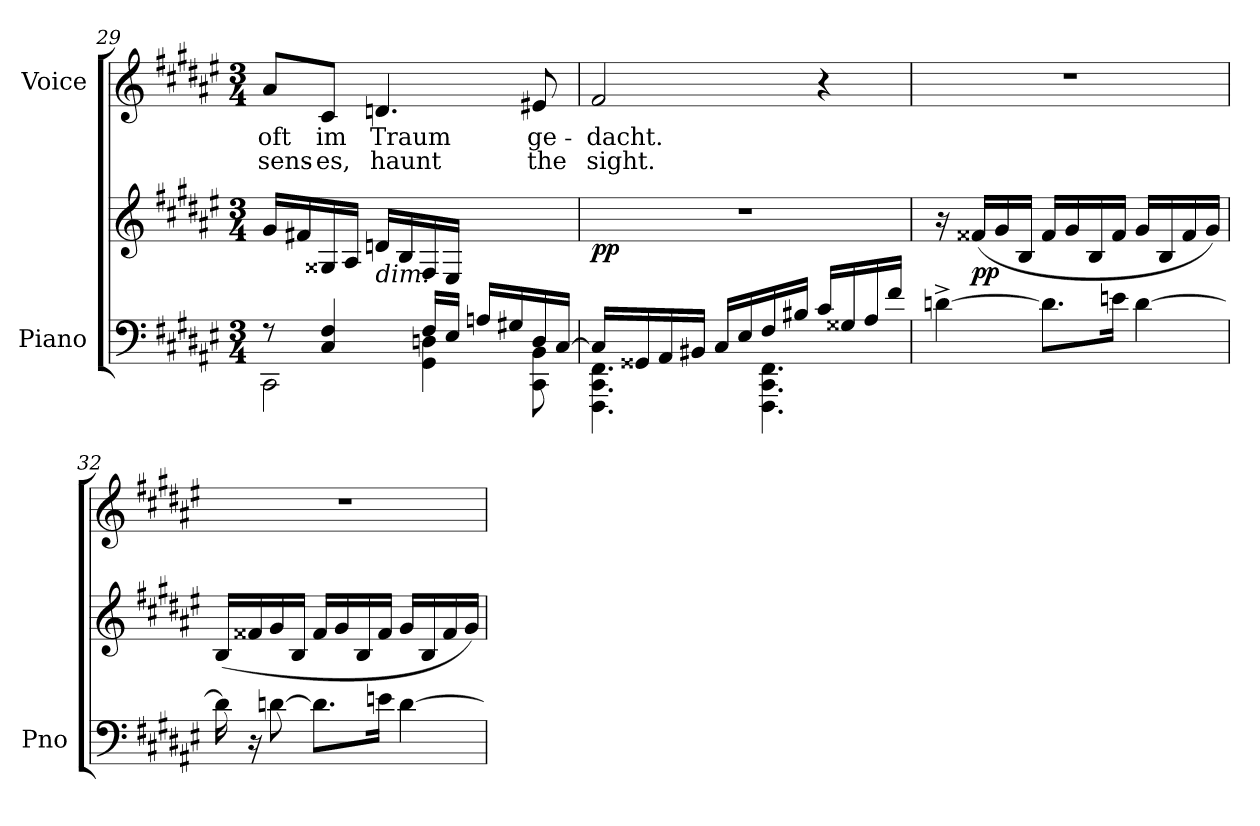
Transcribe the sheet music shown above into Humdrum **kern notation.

**kern	**kern	**dynam	**kern	**text	**text
*part2	*part2	*part2	*part1	*part1	*part1
*staff3	*staff2	*staff2/3	*staff1	*staff1	*staff1
*I"Piano	*	*	*I"Voice	*	*
*I'Pno	*	*	*	*	*
*clefF4	*clefG2	*	*clefG2	*	*
*k[f#c#g#d#a#e#]	*k[f#c#g#d#a#e#]	*	*k[f#c#g#d#a#e#]	*	*
*M3/4	*M3/4	*	*M3/4	*	*
=29	=29	=29	=29	=29	=29
*^	*	*	*	*	*
*	*^	*	*	*	*	*
!	!	!	!	!	!	!LO:LY:b	!LO:LY:b
8r	2CC#\	4.ryy	(>16g#/LL	.	8a#/L	oft	sens-
.	.	.	16f#X/	.	.	.	.
!	!	!	!	!	!	!LO:LY:b	!LO:LY:b
4C#/ 4F#/	.	.	16G##X/	.	8c#/J	im	-es,
.	.	.	16A#/JJ	.	.	.	.
!	!	!	!LO:TX:b:i:t=dim.	!	!	!	!
!	!	!	!	!	!	!LO:LY:b	!LO:LY:b
.	.	.	16dn/LL	.	4.dn/	Traum	haunt
.	.	.	16B/	.	.	.	.
16F#/LL	.	4GG#\ 4Dn\	16F#/	.	.	.	.
16E#/JJ	.	.	16E#/JJ	.	.	.	.
16An/LL	8ryy	.	8ryy	.	.	.	.
16G#X/	.	.	.	.	.	.	.
!	!	!	!	!	!	!LO:LY:b	!LO:LY:b
16D/	8CC#\ 8BB\	8ryy	16ryy	.	8e#X/	ge-	the
[16C#/JJ	.	.	16ryy)	.	.	.	.
*	*v	*v	*	*	*	*	*
!!LO:LB:g=z
=30	=30	=30	=30	=30	=30	=30
!	!	!	!LO:DY:b	!	!LO:LY:b	!LO:LY:b
16C#/LL]	4.FFF#\ 4.CC#\ 4.FF#\	2.r	pp	2f#/	-dacht.	sight.
16GG##X/	.	.	.	.	.	.
16AA#/	.	.	.	.	.	.
16BB#X/JJ	.	.	.	.	.	.
16C#/LL	.	.	.	.	.	.
16E#/	.	.	.	.	.	.
16F#/	4.FFF#\ 4.CC#\ 4.FF#\	.	.	.	.	.
16B#X/JJ	.	.	.	.	.	.
16c#/LL	.	.	.	4r	.	.
16G##X/	.	.	.	.	.	.
16A#/	.	.	.	.	.	.
16f#/JJ	.	.	.	.	.	.
*v	*v	*	*	*	*	*
!!LO:LB:g=z
=31	=31	=31	=31	=31	=31
!	!	!LO:DY:b=2	!	!	!
!	!	!LO:DY:n=1:b=2	!	!	!
[4dn^\	16r	p other-dynamics	2.r	.	.
!	!	!LO:DY:n=2:b	!	!	!
.	(>16f##X/LL	pp	.	.	.
.	16g#/	.	.	.	.
.	16B/JJ	.	.	.	.
8.d\L]	16f##/LL	.	.	.	.
.	16g#/	.	.	.	.
.	16B/	.	.	.	.
16en\Jk	16f##/JJ	.	.	.	.
[4d\	16g#/LL	.	.	.	.
.	16B/	.	.	.	.
.	16f##/	.	.	.	.
.	16g#/JJ)	.	.	.	.
=32	=32	=32	=32	=32	=32
16d\]	(>16B/LL	.	2.r	.	.
16r	16f##X/	.	.	.	.
[8dn\	16g#/	.	.	.	.
.	16B/JJ	.	.	.	.
8.d\L]	16f##/LL	.	.	.	.
.	16g#/	.	.	.	.
.	16B/	.	.	.	.
16en\Jk	16f##/JJ	.	.	.	.
[4d\	16g#/LL	.	.	.	.
.	16B/	.	.	.	.
.	16f##/	.	.	.	.
.	16g#/JJ)	.	.	.	.
=	=	=	=	=	=
*-	*-	*-	*-	*-	*-
